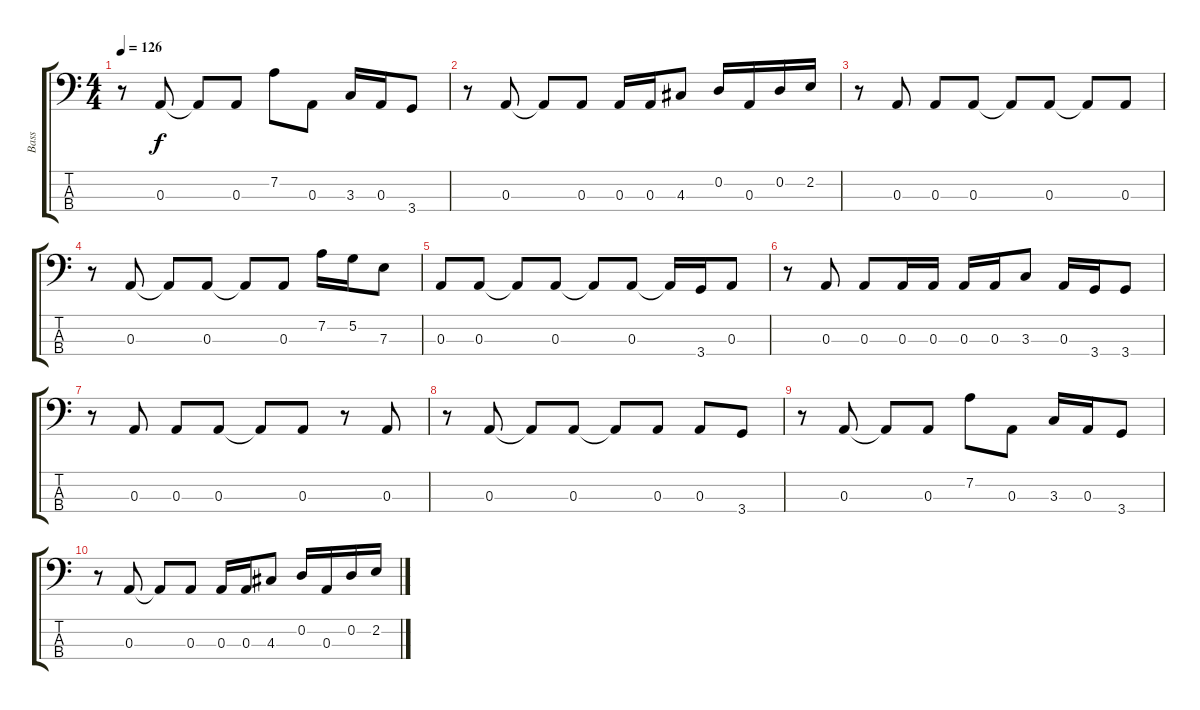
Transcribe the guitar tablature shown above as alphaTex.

\track ("Bass" "Bass") {instrument electricbassfinger}
\staff {score tabs}
\tuning (G2 D2 A1 E1) {hide}
\ts (4 4)
\tempo 126
\clef f4
\ks c
r.8{dy f} 0.3.8 0.3{t}.8 0.3.8 7.2.8 0.3.8 3.3.16 0.3.16 3.4.8 |
r.8 0.3.8 0.3{t}.8 0.3.8 0.3.16 0.3.16 4.3.8 0.2.16 0.3.16 0.2.16 2.2.16 |
r.8{volume 11} 0.3.8 0.3.8 0.3.8 0.3{t}.8 0.3.8 0.3{t}.8 0.3.8 |
r.8 0.3.8 0.3{t}.8 0.3.8 0.3{t}.8 0.3.8 7.2.16 5.2.16 7.3.8 |
0.3.8{volume 9} 0.3.8 0.3{t}.8 0.3.8 0.3{t}.8 0.3.8 0.3{t}.16 3.4.16 0.3.8 |
r.8 0.3.8 0.3.8 0.3.16 0.3.16 0.3.16 0.3.16 3.3.8 0.3.16 3.4.16 3.4.8 |
r.8{volume 6} 0.3.8 0.3.8 0.3.8 0.3{t}.8 0.3.8 r.8 0.3.8 |
r.8 0.3.8 0.3{t}.8 0.3.8 0.3{t}.8 0.3.8 0.3.8 3.4.8 |
r.8{volume 0} 0.3.8 0.3{t}.8 0.3.8 7.2.8 0.3.8 3.3.16 0.3.16 3.4.8 |
r.8 0.3.8 0.3{t}.8 0.3.8 0.3.16 0.3.16 4.3.8 0.2.16 0.3.16 0.2.16 2.2.16
